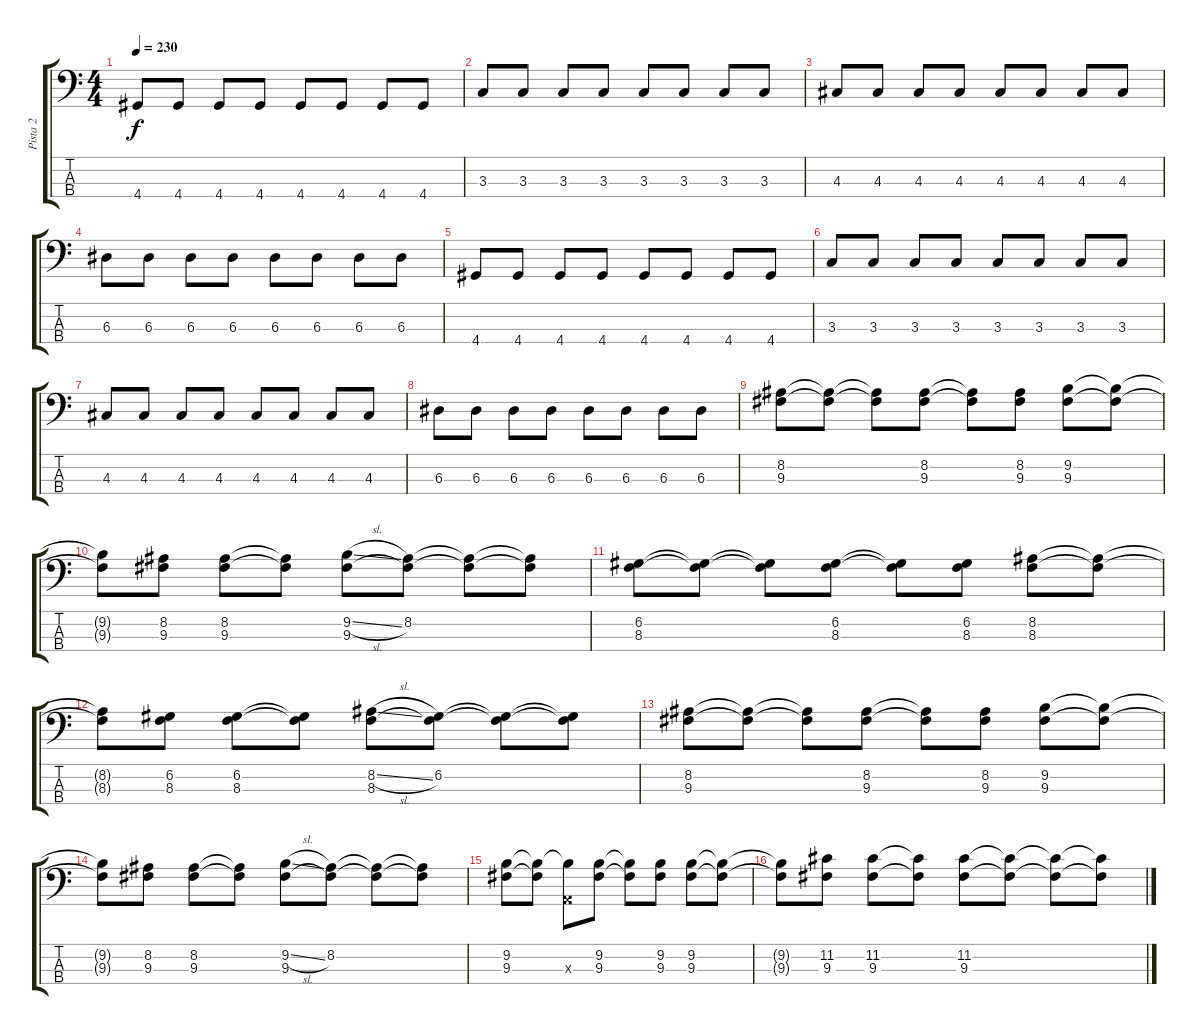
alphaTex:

\track ("Pista 2" "Pista 2") {instrument electricbassfinger}
\staff {score tabs}
\tuning (G2 D2 A1 E1) {hide}
\ts (4 4)
\tempo 230
\clef f4
\ks c
4.4.8{dy f} 4.4.8 4.4.8 4.4.8 4.4.8 4.4.8 4.4.8 4.4.8 |
3.3.8 3.3.8 3.3.8 3.3.8 3.3.8 3.3.8 3.3.8 3.3.8 |
4.3.8 4.3.8 4.3.8 4.3.8 4.3.8 4.3.8 4.3.8 4.3.8 |
6.3.8 6.3.8 6.3.8 6.3.8 6.3.8 6.3.8 6.3.8 6.3.8 |
4.4.8 4.4.8 4.4.8 4.4.8 4.4.8 4.4.8 4.4.8 4.4.8 |
3.3.8 3.3.8 3.3.8 3.3.8 3.3.8 3.3.8 3.3.8 3.3.8 |
4.3.8 4.3.8 4.3.8 4.3.8 4.3.8 4.3.8 4.3.8 4.3.8 |
6.3.8 6.3.8 6.3.8 6.3.8 6.3.8 6.3.8 6.3.8 6.3.8 |
(8.2 9.3).8 (8.2{t} 9.3{t}).8 (8.2{t} 9.3{t}).8 (8.2 9.3).8 (8.2{t} 9.3{t}).8 (8.2 9.3).8 (9.2 9.3).8 (9.2{t} 9.3{t}).8 |
(9.2{t} 9.3{t}).8 (8.2 9.3).8 (8.2 9.3).8 (8.2{t} 9.3{t}).8 (9.2{sl} 9.3).8 (8.2 9.3{t}).8 (8.2{t} 9.3{t}).8 (8.2{t} 9.3{t}).8 |
(6.2 8.3).8 (6.2{t} 8.3{t}).8 (6.2{t} 8.3{t}).8 (6.2 8.3).8 (6.2{t} 8.3{t}).8 (6.2 8.3).8 (8.2 8.3).8 (8.2{t} 8.3{t}).8 |
(8.2{t} 8.3{t}).8 (6.2 8.3).8 (6.2 8.3).8 (6.2{t} 8.3{t}).8 (8.2{sl} 8.3).8 (6.2 8.3{t}).8 (6.2{t} 8.3{t}).8 (6.2{t} 8.3{t}).8 |
(8.2 9.3).8 (8.2{t} 9.3{t}).8 (8.2{t} 9.3{t}).8 (8.2 9.3).8 (8.2{t} 9.3{t}).8 (8.2 9.3).8 (9.2 9.3).8 (9.2{t} 9.3{t}).8 |
(9.2{t} 9.3{t}).8 (8.2 9.3).8 (8.2 9.3).8 (8.2{t} 9.3{t}).8 (9.2{sl} 9.3).8 (8.2 9.3{t}).8 (8.2{t} 9.3{t}).8 (8.2{t} 9.3{t}).8 |
(9.2 9.3).8 (9.2{t} 9.3{t}).8 (9.2{t} 0.3{x}).8 (9.2 9.3).8 (9.2{t} 9.3{t}).8 (9.2 9.3).8 (9.2 9.3).8 (9.2{t} 9.3{t}).8 |
(9.2{t} 9.3{t}).8 (11.2 9.3).8 (11.2 9.3).8 (11.2{t} 9.3{t}).8 (11.2 9.3).8 (11.2{t} 9.3{t}).8 (11.2{t} 9.3{t}).8 (11.2{t} 9.3{t}).8
